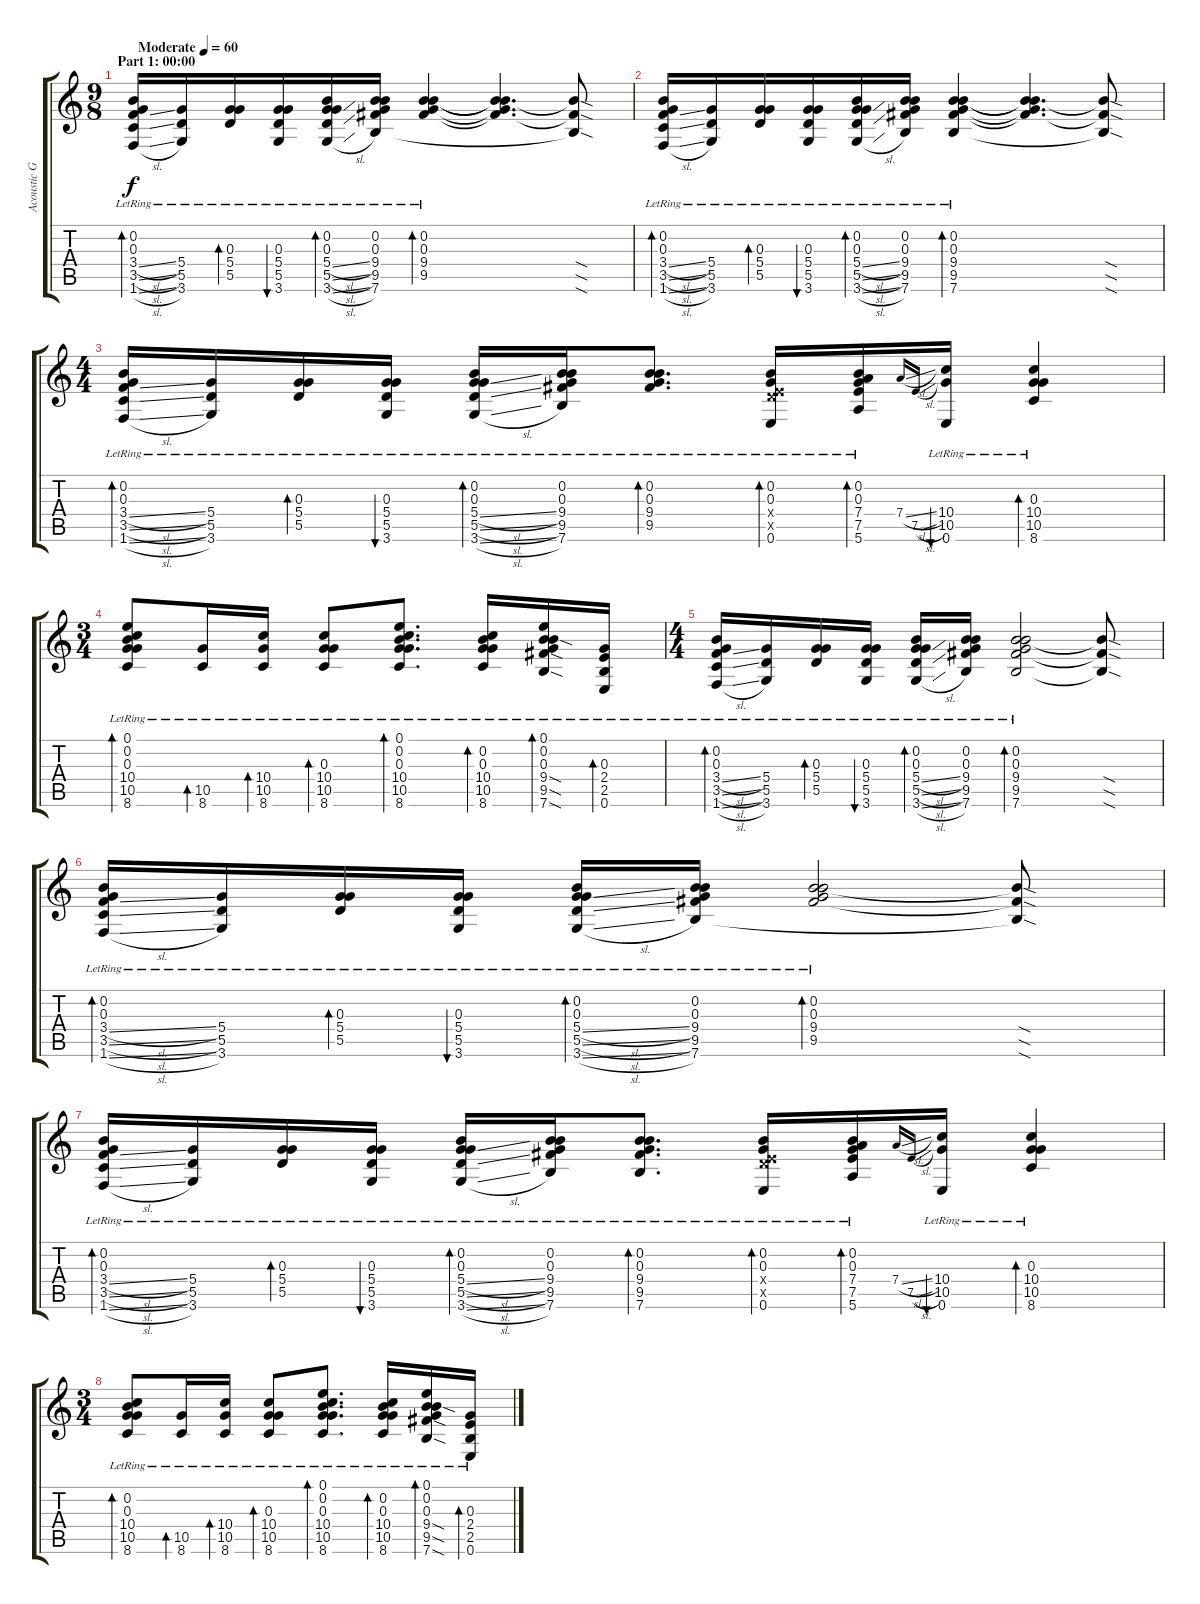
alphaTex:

\track ("Acoustic Guitar" "Acoustic G") {instrument acousticguitarsteel}
\staff {score tabs}
\tuning (E4 B3 G3 D3 A2 E2) {hide}
\ts (9 8)
\section ("" "Part 1: 00:00")
\tempo (60 "Moderate")
\clef g2
\ks c
(0.2{lr} 0.3{lr} 3.4{sl lr} 3.5{sl lr} 1.6{sl lr}).16{bd 30 dy f instrument acousticguitarsteel} (5.4{lr} 5.5{lr} 3.6{lr}).16 (0.3{lr} 5.4{lr} 5.5{lr}).16{bd 30} (0.3{lr} 5.4{lr} 5.5{lr} 3.6{lr}).16{bu 30} (0.2{lr} 0.3{lr} 5.4{sl lr} 5.5{sl lr} 3.6{sl lr}).16{bd 30} (0.2{lr} 0.3{lr} 9.4{lr} 9.5{lr} 7.6{lr}).16 (0.2{lr} 0.3{lr} 9.4{lr} 9.5{lr}).4{bd 30} (0.2{t} 0.3{t} 9.4{t} 9.5{t}).4{d} (9.4{sod t} 9.5{sod t} 7.6{sod t}).8 |
(0.2{lr} 0.3{lr} 3.4{sl lr} 3.5{sl lr} 1.6{sl lr}).16{bd 30} (5.4{lr} 5.5{lr} 3.6{lr}).16 (0.3{lr} 5.4{lr} 5.5{lr}).16{bd 30} (0.3{lr} 5.4{lr} 5.5{lr} 3.6{lr}).16{bu 30} (0.2{lr} 0.3{lr} 5.4{sl lr} 5.5{sl lr} 3.6{sl lr}).16{bd 30} (0.2{lr} 0.3{lr} 9.4{lr} 9.5{lr} 7.6{lr}).16 (0.2{lr} 0.3{lr} 9.4{lr} 9.5{lr} 7.6{lr}).4{bd 30} (0.2{t} 0.3{t} 9.4{t} 9.5{t}).4{d} (9.4{sod t} 9.5{sod t} 7.6{sod t}).8 |
\ts (4 4)
(0.2{lr} 0.3{lr} 3.4{sl lr} 3.5{sl lr} 1.6{sl lr}).16{bd 30} (5.4{lr} 5.5{lr} 3.6{lr}).16 (0.3{lr} 5.4{lr} 5.5{lr}).16{bd 30} (0.3{lr} 5.4{lr} 5.5{lr} 3.6{lr}).16{bu 30} (0.2{lr} 0.3{lr} 5.4{sl lr} 5.5{sl lr} 3.6{sl lr}).16{bd 30} (0.2{lr} 0.3{lr} 9.4{lr} 9.5{lr} 7.6{lr}).16 (0.2{lr} 0.3{lr} 9.4{lr} 9.5{lr}).8{d bd 30} (0.2{lr} 0.3{lr} 0.4{x} 7.5{x} 0.6{lr}).16{bd 30} (0.2{lr} 0.3{lr} 7.4{lr} 7.5{lr} 5.6{lr}).16{bd 30} 7.4{sl}.16{gr onbeat} 7.5{sl}.16{gr onbeat} (10.4{lr} 10.5{lr} 0.6{lr}).16{bu 30} (0.3{lr} 10.4{lr} 10.5{lr} 8.6{lr}).4{bd 30} |
\ts (3 4)
(0.1{lr} 0.2{lr} 0.3{lr} 10.4{lr} 10.5{lr} 8.6{lr}).8{bd 30} (10.5{lr} 8.6{lr}).16{bd 30} (10.4{lr} 10.5{lr} 8.6{lr}).16{bd 30} (0.3{lr} 10.4{lr} 10.5{lr} 8.6{lr}).8{bd 30} (0.1{lr} 0.2{lr} 0.3{lr} 10.4{lr} 10.5{lr} 8.6{lr}).8{d bd 30} (0.2{lr} 0.3{lr} 10.4{lr} 10.5{lr} 8.6{lr}).16{bd 30} (0.1{lr} 0.2{lr} 0.3{lr} 9.4{sod lr} 9.5{sod lr} 7.6{sod lr}).16{bd 30} (0.3{lr} 2.4{lr} 2.5{lr} 0.6{lr}).16{bd 30} |
\ts (4 4)
(0.2{lr} 0.3{lr} 3.4{sl lr} 3.5{sl lr} 1.6{sl lr}).16{bd 30} (5.4{lr} 5.5{lr} 3.6{lr}).16 (0.3{lr} 5.4{lr} 5.5{lr}).16{bd 30} (0.3{lr} 5.4{lr} 5.5{lr} 3.6{lr}).16{bu 30} (0.2{lr} 0.3{lr} 5.4{sl lr} 5.5{sl lr} 3.6{sl lr}).16{bd 30} (0.2{lr} 0.3{lr} 9.4{lr} 9.5{lr} 7.6{lr}).16 (0.2{lr} 0.3{lr} 9.4{lr} 9.5{lr} 7.6{lr}).2{bd 30} (9.4{sod t} 9.5{sod t} 7.6{sod t}).8 |
(0.2{lr} 0.3{lr} 3.4{sl lr} 3.5{sl lr} 1.6{sl lr}).16{bd 30} (5.4{lr} 5.5{lr} 3.6{lr}).16 (0.3{lr} 5.4{lr} 5.5{lr}).16{bd 30} (0.3{lr} 5.4{lr} 5.5{lr} 3.6{lr}).16{bu 30} (0.2{lr} 0.3{lr} 5.4{sl lr} 5.5{sl lr} 3.6{sl lr}).16{bd 30} (0.2{lr} 0.3{lr} 9.4{lr} 9.5{lr} 7.6{lr}).16 (0.2{lr} 0.3{lr} 9.4{lr} 9.5{lr}).2{bd 30} (9.4{sod t} 9.5{sod t} 7.6{sod t}).8 |
(0.2{lr} 0.3{lr} 3.4{sl lr} 3.5{sl lr} 1.6{sl lr}).16{bd 30} (5.4{lr} 5.5{lr} 3.6{lr}).16 (0.3{lr} 5.4{lr} 5.5{lr}).16{bd 30} (0.3{lr} 5.4{lr} 5.5{lr} 3.6{lr}).16{bu 30} (0.2{lr} 0.3{lr} 5.4{sl lr} 5.5{sl lr} 3.6{sl lr}).16{bd 30} (0.2{lr} 0.3{lr} 9.4{lr} 9.5{lr} 7.6{lr}).16 (0.2{lr} 0.3{lr} 9.4{lr} 9.5{lr} 7.6{lr}).8{d bd 30} (0.2{lr} 0.3{lr} 0.4{x} 7.5{x} 0.6{lr}).16{bd 30} (0.2{lr} 0.3{lr} 7.4{lr} 7.5{lr} 5.6{lr}).16{bd 30} 7.4{sl}.16{gr onbeat} 7.5{sl}.16{gr onbeat} (10.4{lr} 10.5{lr} 0.6{lr}).16{bu 30} (0.3{lr} 10.4{lr} 10.5{lr} 8.6{lr}).4{bd 30} |
\ts (3 4)
(0.2{lr} 0.3{lr} 10.4{lr} 10.5{lr} 8.6{lr}).8{bd 30} (10.5{lr} 8.6{lr}).16{bd 30} (10.4{lr} 10.5{lr} 8.6{lr}).16{bd 30} (0.3{lr} 10.4{lr} 10.5{lr} 8.6{lr}).8{bd 30} (0.1{lr} 0.2{lr} 0.3{lr} 10.4{lr} 10.5{lr} 8.6{lr}).8{d bd 30} (0.2{lr} 0.3{lr} 10.4{lr} 10.5{lr} 8.6{lr}).16{bd 30} (0.1{lr} 0.2{lr} 0.3{lr} 9.4{sod lr} 9.5{sod lr} 7.6{sod lr}).16{bd 30} (0.3{lr} 2.4{lr} 2.5{lr} 0.6{lr}).16{bd 30}
